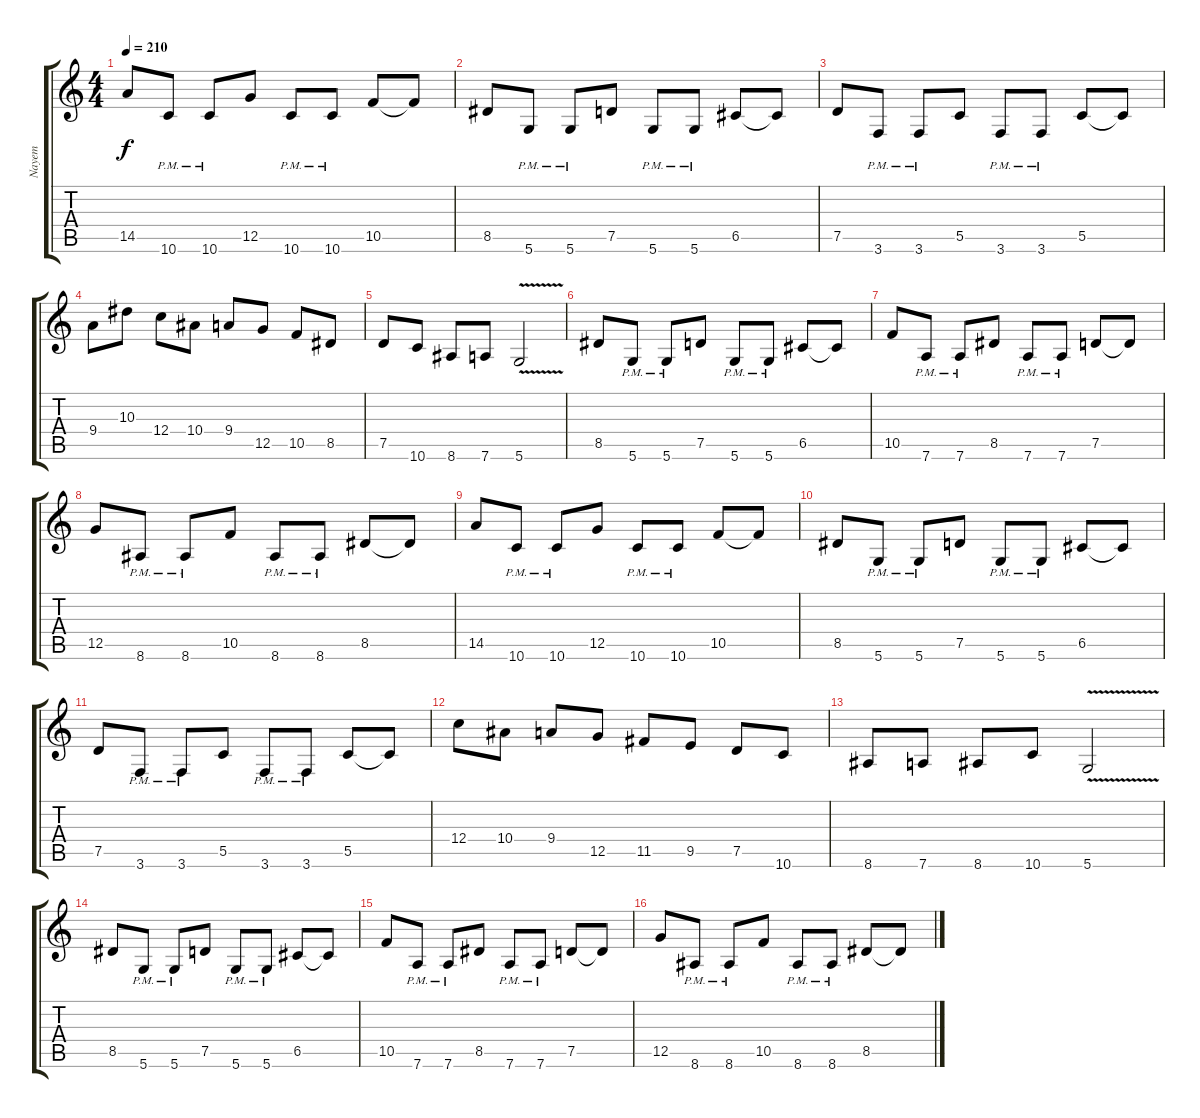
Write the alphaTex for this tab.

\track ("Nayem" "Nayem") {instrument distortionguitar}
\staff {score tabs}
\tuning (D4 A3 F3 C3 G2 D2) {hide}
\ts (4 4)
\tempo 210
\clef g2
\ks c
14.5.8{dy f} 10.6{pm}.8 10.6{pm}.8 12.5.8 10.6{pm}.8 10.6{pm}.8 10.5.8 10.5{t}.8 |
8.5.8 5.6{pm}.8 5.6{pm}.8 7.5.8 5.6{pm}.8 5.6{pm}.8 6.5.8 6.5{t}.8 |
7.5.8 3.6{pm}.8 3.6{pm}.8 5.5.8 3.6{pm}.8 3.6{pm}.8 5.5.8 5.5{t}.8 |
9.4.8 10.3.8 12.4.8 10.4.8 9.4.8 12.5.8 10.5.8 8.5.8 |
7.5.8 10.6.8 8.6.8 7.6.8 5.6{v}.2 |
8.5.8 5.6{pm}.8 5.6{pm}.8 7.5.8 5.6{pm}.8 5.6{pm}.8 6.5.8 6.5{t}.8 |
10.5.8 7.6{pm}.8 7.6{pm}.8 8.5.8 7.6{pm}.8 7.6{pm}.8 7.5.8 7.5{t}.8 |
12.5.8 8.6{pm}.8 8.6{pm}.8 10.5.8 8.6{pm}.8 8.6{pm}.8 8.5.8 8.5{t}.8 |
14.5.8 10.6{pm}.8 10.6{pm}.8 12.5.8 10.6{pm}.8 10.6{pm}.8 10.5.8 10.5{t}.8 |
8.5.8 5.6{pm}.8 5.6{pm}.8 7.5.8 5.6{pm}.8 5.6{pm}.8 6.5.8 6.5{t}.8 |
7.5.8 3.6{pm}.8 3.6{pm}.8 5.5.8 3.6{pm}.8 3.6{pm}.8 5.5.8 5.5{t}.8 |
12.4.8 10.4.8 9.4.8 12.5.8 11.5.8 9.5.8 7.5.8 10.6.8 |
8.6.8 7.6.8 8.6.8 10.6.8 5.6{v}.2 |
8.5.8 5.6{pm}.8 5.6{pm}.8 7.5.8 5.6{pm}.8 5.6{pm}.8 6.5.8 6.5{t}.8 |
10.5.8 7.6{pm}.8 7.6{pm}.8 8.5.8 7.6{pm}.8 7.6{pm}.8 7.5.8 7.5{t}.8 |
12.5.8 8.6{pm}.8 8.6{pm}.8 10.5.8 8.6{pm}.8 8.6{pm}.8 8.5.8 8.5{t}.8
